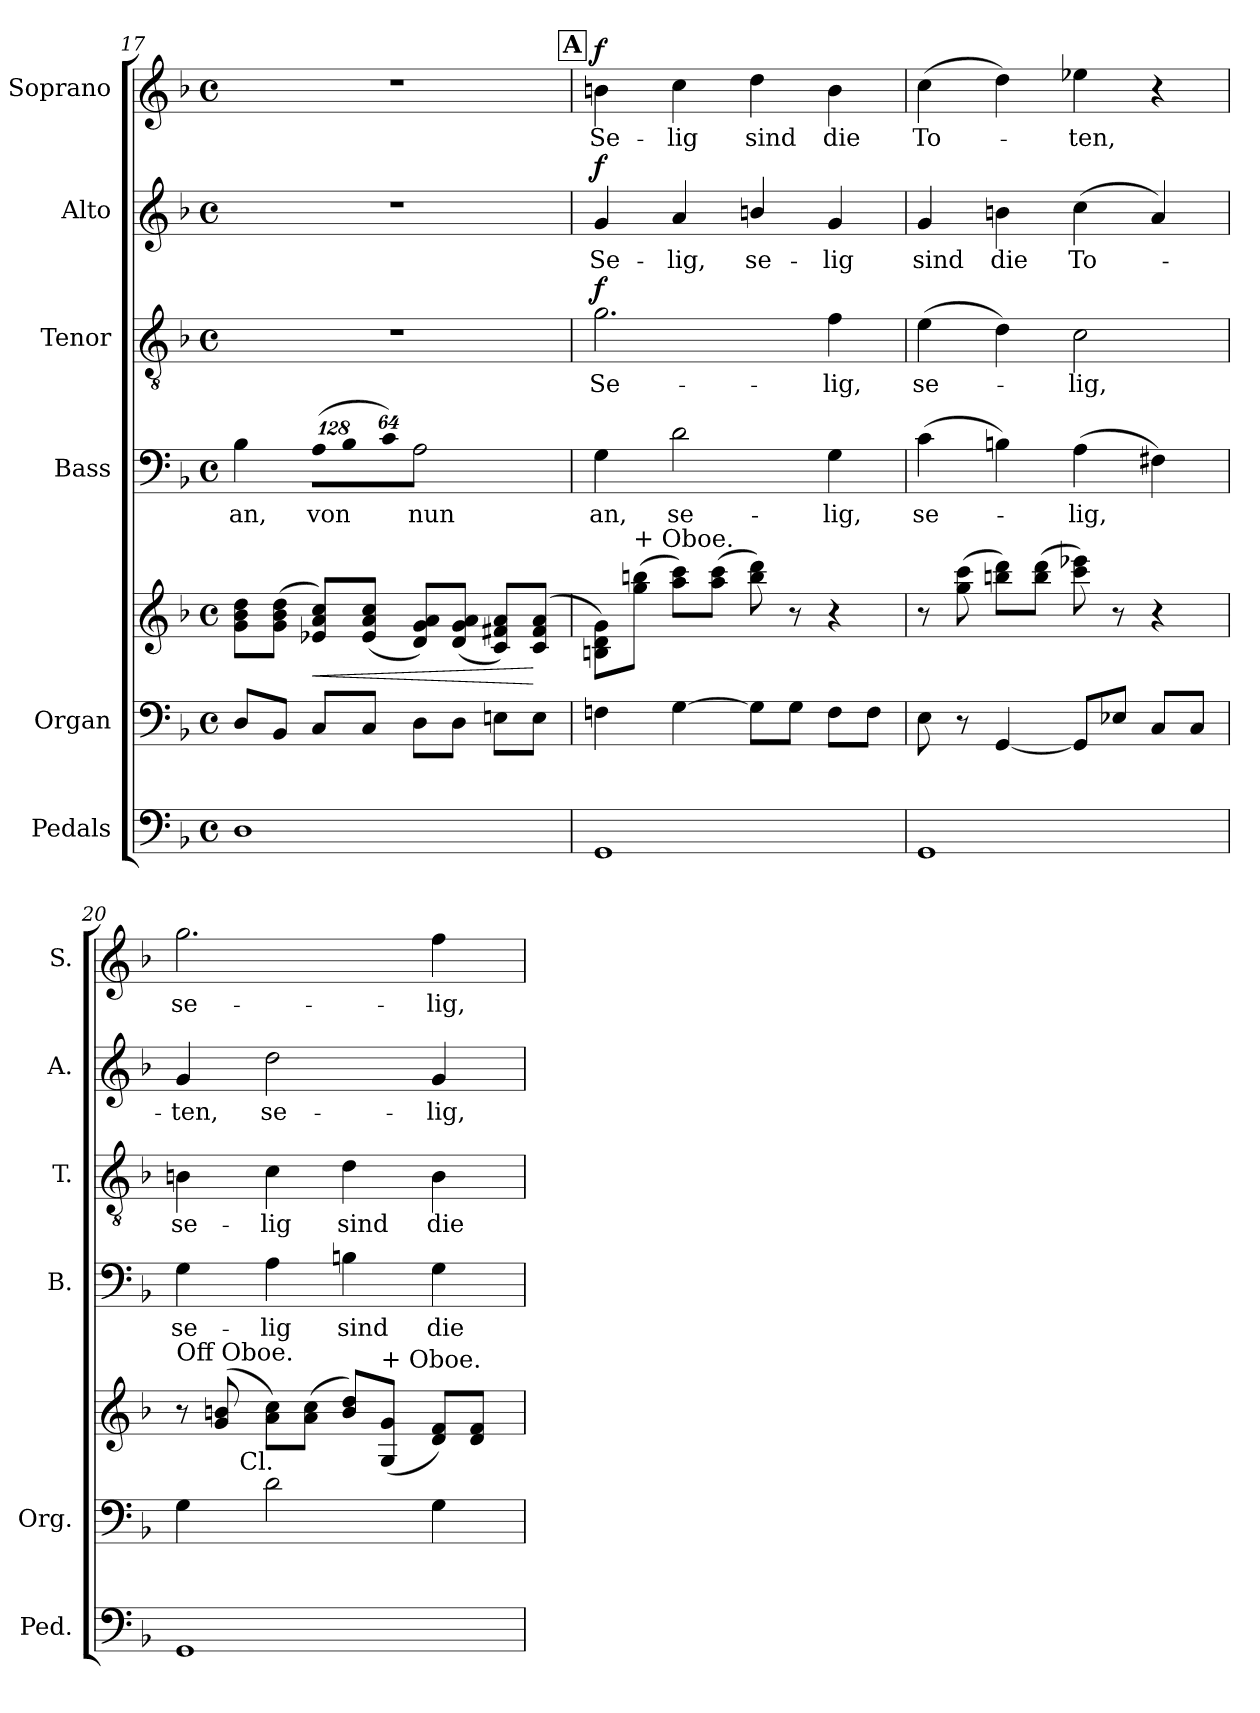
**kern	**kern	**kern	**dynam	**kern	**text	**kern	**text	**dynam	**kern	**text	**dynam	**kern	**text	**dynam
*part6	*part5	*part5	*part5	*part4	*part4	*part3	*part3	*part3	*part2	*part2	*part2	*part1	*part1	*part1
*staff7	*staff6	*staff5	*staff5/6	*staff4	*staff4	*staff3	*staff3	*staff3	*staff2	*staff2	*staff2	*staff1	*staff1	*staff1
*I"Pedals	*I"Organ	*	*	*I"Bass	*	*I"Tenor	*	*	*I"Alto	*	*	*I"Soprano	*	*
*I'Ped.	*I'Org.	*	*	*I'B.	*	*I'T.	*	*	*I'A.	*	*	*I'S.	*	*
*clefF4	*clefF4	*clefG2	*	*clefF4	*	*clefGv2	*	*	*clefG2	*	*	*clefG2	*	*
*	*	*	*	*	*	*ITrd7c12	*	*	*	*	*	*	*	*
*k[b-]	*k[b-]	*k[b-]	*	*k[b-]	*	*k[b-]	*	*	*k[b-]	*	*	*k[b-]	*	*
*F:	*F:	*F:	*	*F:	*	*F:	*	*	*F:	*	*	*F:	*	*
*M4/4	*M4/4	*M4/4	*	*M4/4	*	*M4/4	*	*	*M4/4	*	*	*M4/4	*	*
*met(c)	*met(c)	*met(c)	*	*met(c)	*	*met(c)	*	*	*met(c)	*	*	*met(c)	*	*
=17	=17	=17	=17	=17	=17	=17	=17	=17	=17	=17	=17	=17	=17	=17
!	!	!	!	!	!LO:LY:b:color=#000000	!	!	!	!	!	!	!	!	!
1Di	8Di/L	8gi\ 8b-i\ 8ddi\L	.	4B-i\	an,	1r	.	.	1r	.	.	1r	.	.
.	8BB-i/J	(8gi\ 8b-i\ 8ddi\J	.	.	.	.	.	.	.	.	.	.	.	.
!	!	!	!LO:HP:b	!	!	!	!	!	!	!	!	!	!	!
*	*	*	*	*Xbrackettup	*	*	*	*	*	*	*	*	*	*
!	!	!	!	!LO:N:vis=8	!	!	!	!	!	!	!	!	!	!
!	!	!	!	!	!LO:LY:b:color=#000000	!	!	!	!	!	!	!	!	!
.	8Ci/L	8e-Xi/ 8ai/ 8cci/L)	<	(1024%85Ai\L	von	.	.	.	.	.	.	.	.	.
!	!	!	!	!LO:N:vis=8	!	!	!	!	!	!	!	!	!	!
.	.	.	.	1024%85B-i\	.	.	.	.	.	.	.	.	.	.
.	8Ci/J	(8e-i/ 8ai/ 8cci/J	.	.	.	.	.	.	.	.	.	.	.	.
!	!	!	!	!LO:N:vis=8	!	!	!	!	!	!	!	!	!	!
.	.	.	.	512%43ci\J)	.	.	.	.	.	.	.	.	.	.
!	!	!	!	!	!LO:LY:b:color=#000000	!	!	!	!	!	!	!	!	!
.	8Di\L	8di/ 8gi/ 8ai/L)	.	2Ai\	nun	.	.	.	.	.	.	.	.	.
.	8Di\J	(8di/ 8gi/ 8ai/J	.	.	.	.	.	.	.	.	.	.	.	.
.	8Eni\L	8ci/ 8f#Xi/ 8ai/L)	.	.	.	.	.	.	.	.	.	.	.	.
.	8Ei\J	(8ci/ 8f#i/ 8ai/J	[	.	.	.	.	.	.	.	.	.	.	.
!!LO:REH:place=s1:B:color=#000000:enc=box:fs=17.1407:t=A
=18	=18	=18	=18	=18	=18	=18	=18	=18	=18	=18	=18	=18	=18	=18
!	!	!	!	!	!LO:LY:b:color=#000000	!	!	!	!	!	!	!	!	!
!	!	!	!	!	!	!	!LO:LY:b:color=#000000	!	!	!	!	!	!	!
!	!	!	!	!	!	!	!	!	!	!LO:LY:b:color=#000000	!	!	!	!
!	!	!	!	!	!	!	!	!	!	!	!	!	!LO:LY:b:color=#000000	!
1GGi	4Fni\	8Bni\ 8di\ 8gi\L)	.	4Gi\	an,	2.Gi\	Se-	f	4gi/	Se-	f	4bni\	Se-	f
!	!	!LO:TX:a:t=+ Oboe.	!	!	!	!	!	!	!	!	!	!	!	!
.	.	(8ggi\ 8bbni\J	.	.	.	.	.	.	.	.	.	.	.	.
!	!	!	!	!	!LO:LY:b:color=#000000	!	!	!	!	!	!	!	!	!
!	!	!	!	!	!	!	!	!	!	!LO:LY:b:color=#000000	!	!	!	!
!	!	!	!	!	!	!	!	!	!	!	!	!	!LO:LY:b:color=#000000	!
.	[4Gi\	8aai\ 8ccci\L)	.	2di\	se-	.	.	.	4ai/	-lig,	.	4cci\	-lig	.
.	.	(8aai\ 8ccci\J	.	.	.	.	.	.	.	.	.	.	.	.
!	!	!	!	!	!	!	!	!	!	!LO:LY:b:color=#000000	!	!	!	!
!	!	!	!	!	!	!	!	!	!	!	!	!	!LO:LY:b:color=#000000	!
.	8Gi\L]	8bbi\ 8dddi)	.	.	.	.	.	.	4bni/	se-	.	4ddi\	sind	.
.	8Gi\J	8r	.	.	.	.	.	.	.	.	.	.	.	.
!	!	!	!	!	!LO:LY:b:color=#000000	!	!	!	!	!	!	!	!	!
!	!	!	!	!	!	!	!LO:LY:b:color=#000000	!	!	!	!	!	!	!
!	!	!	!	!	!	!	!	!	!	!LO:LY:b:color=#000000	!	!	!	!
!	!	!	!	!	!	!	!	!	!	!	!	!	!LO:LY:b:color=#000000	!
.	8Fi\L	4r	.	4Gi\	-lig,	4Fi\	-lig,	.	4gi/	-lig	.	4bi\	die	.
.	8Fi\J	.	.	.	.	.	.	.	.	.	.	.	.	.
!!LO:PB:g=z
=19	=19	=19	=19	=19	=19	=19	=19	=19	=19	=19	=19	=19	=19	=19
!	!	!	!	!	!LO:LY:b:color=#000000	!	!	!	!	!	!	!	!	!
!	!	!	!	!	!	!	!LO:LY:b:color=#000000	!	!	!	!	!	!	!
!	!	!	!	!	!	!	!	!	!	!LO:LY:b:color=#000000	!	!	!	!
!	!	!	!	!	!	!	!	!	!	!	!	!	!LO:LY:b:color=#000000	!
1GGi	8Ei\	8r	.	(4ci\	se-	(4Ei\	se-	.	4gi/	sind	.	(4cci\	To-	.
.	8r	(8ggi\ 8ccci	.	.	.	.	.	.	.	.	.	.	.	.
!	!	!	!	!	!	!	!	!	!	!LO:LY:b:color=#000000	!	!	!	!
.	[4GGi/	8bbni\ 8dddi\L)	.	4Bni\)	.	4Di\)	.	.	4bni\	die	.	4ddi\)	.	.
.	.	(8bbi\ 8dddi\J	.	.	.	.	.	.	.	.	.	.	.	.
!	!	!	!	!	!LO:LY:b:color=#000000	!	!	!	!	!	!	!	!	!
!	!	!	!	!	!	!	!LO:LY:b:color=#000000	!	!	!	!	!	!	!
!	!	!	!	!	!	!	!	!	!	!LO:LY:b:color=#000000	!	!	!	!
!	!	!	!	!	!	!	!	!	!	!	!	!	!LO:LY:b:color=#000000	!
.	8GGi/L]	8ccci\ 8eee-Xi)	.	(4Ai\	-lig,	2Ci\	-lig,	.	(4cci\	To-	.	4ee-Xi\	-ten,	.
.	8E-Xi/J	8r	.	.	.	.	.	.	.	.	.	.	.	.
.	8Ci/L	4r	.	4F#Xi\)	.	.	.	.	4ai/)	.	.	4r	.	.
.	8Ci/J	.	.	.	.	.	.	.	.	.	.	.	.	.
=20	=20	=20	=20	=20	=20	=20	=20	=20	=20	=20	=20	=20	=20	=20
!	!	!	!	!	!LO:LY:b:color=#000000	!	!	!	!	!	!	!	!	!
!	!	!	!	!	!	!	!LO:LY:b:color=#000000	!	!	!	!	!	!	!
!	!	!	!	!	!	!	!	!	!	!LO:LY:b:color=#000000	!	!	!	!
!	!	!LO:TX:a:t=Off Oboe.	!	!	!	!	!	!	!	!	!	!	!	!
!	!	!	!	!	!	!	!	!	!	!	!	!	!LO:LY:b:color=#000000	!
*	*^	*	*	*	*	*	*	*	*	*	*	*	*	*
1GGi	4Gi\	8ryy	8r	.	4Gi\	se-	4BBni\	se-	.	4gi/	-ten,	.	2.ggi\	se-	.
.	.	32...ryy	(8gi/ 8bni	.	.	.	.	.	.	.	.	.	.	.	.
!	!	!LO:TX:a:t=Cl.	!	!	!	!	!	!	!	!	!	!	!	!	!
.	.	2ryy	.	.	.	.	.	.	.	.	.	.	.	.	.
!	!	!	!	!	!	!LO:LY:b:color=#000000	!	!	!	!	!	!	!	!	!
!	!	!	!	!	!	!	!	!LO:LY:b:color=#000000	!	!	!	!	!	!	!
!	!	!	!	!	!	!	!	!	!	!	!LO:LY:b:color=#000000	!	!	!	!
.	2di\	.	8ai\ 8cci\L)	.	4Ai\	-lig	4Ci\	-lig	.	2ddi\	se-	.	.	.	.
.	.	.	(8ai\ 8cci\J	.	.	.	.	.	.	.	.	.	.	.	.
!	!	!	!	!	!	!LO:LY:b:color=#000000	!	!	!	!	!	!	!	!	!
!	!	!	!	!	!	!	!	!LO:LY:b:color=#000000	!	!	!	!	!	!	!
.	.	.	8bi/ 8ddi/L)	.	4Bni\	sind	4Di\	sind	.	.	.	.	.	.	.
!	!	!	!LO:TX:a:t=+ Oboe.	!	!	!	!	!	!	!	!	!	!	!	!
.	.	.	(8Gi/ 8gi/J	.	.	.	.	.	.	.	.	.	.	.	.
.	.	4ryy	.	.	.	.	.	.	.	.	.	.	.	.	.
!	!	!	!	!	!	!LO:LY:b:color=#000000	!	!	!	!	!	!	!	!	!
!	!	!	!	!	!	!	!	!LO:LY:b:color=#000000	!	!	!	!	!	!	!
!	!	!	!	!	!	!	!	!	!	!	!LO:LY:b:color=#000000	!	!	!	!
!	!	!	!	!	!	!	!	!	!	!	!	!	!	!LO:LY:b:color=#000000	!
.	4Gi\	.	8di/ 8fi/L)	.	4Gi\	die	4BBi\	die	.	4gi/	-lig,	.	4ffi\	-lig,	.
.	.	.	8di/ 8fi/J	.	.	.	.	.	.	.	.	.	.	.	.
.	.	16ryy	.	.	.	.	.	.	.	.	.	.	.	.	.
.	.	256ryy	.	.	.	.	.	.	.	.	.	.	.	.	.
*	*v	*v	*	*	*	*	*	*	*	*	*	*	*	*	*
=	=	=	=	=	=	=	=	=	=	=	=	=	=	=
*-	*-	*-	*-	*-	*-	*-	*-	*-	*-	*-	*-	*-	*-	*-
